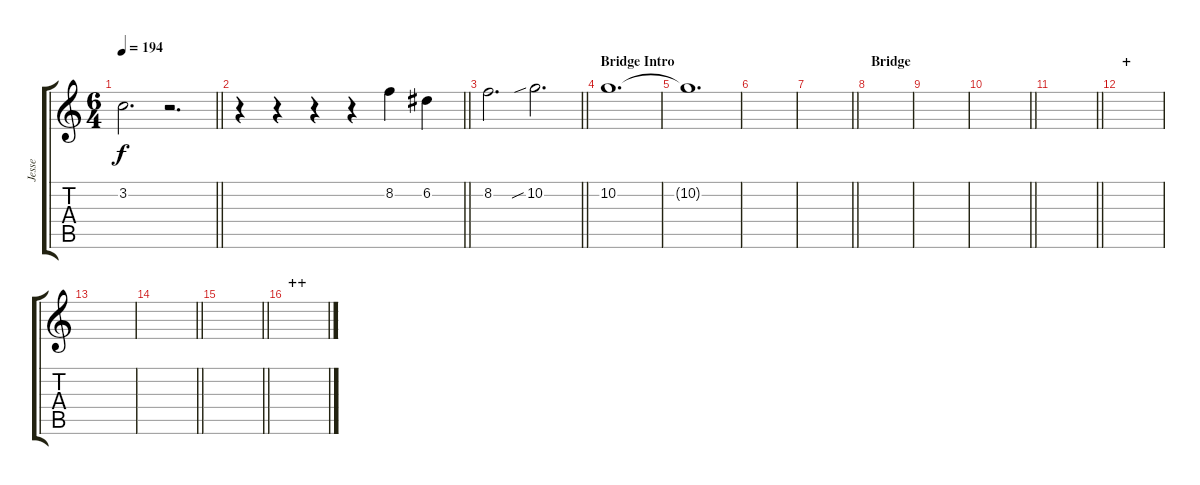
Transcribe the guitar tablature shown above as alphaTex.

\track ("Jesse" "Jesse") {instrument overdrivenguitar}
\staff {score tabs}
\tuning (D4 A3 F3 C3 G2 C2) {hide}
\ts (6 4)
\tempo 194
\clef g2
\barLineRight lightlight
\ks c
3.2.2{d dy f} r.2{d} |
\barLineRight lightlight
r.4 r.4 r.4 r.4 8.2.4 6.2.4 |
\barLineRight lightlight
8.2.2{d} 10.2{sib}.2{d} |
\section ("" "Bridge Intro")
10.2.1{d volume 6} |
10.2{t}.1{d} |
|
\barLineRight lightlight
|
\section ("" "Bridge")
|
|
\barLineRight lightlight
|
\barLineRight lightlight
|
\section ("" "+")
|
|
\barLineRight lightlight
|
\barLineRight lightlight
|
\section ("" "++")
